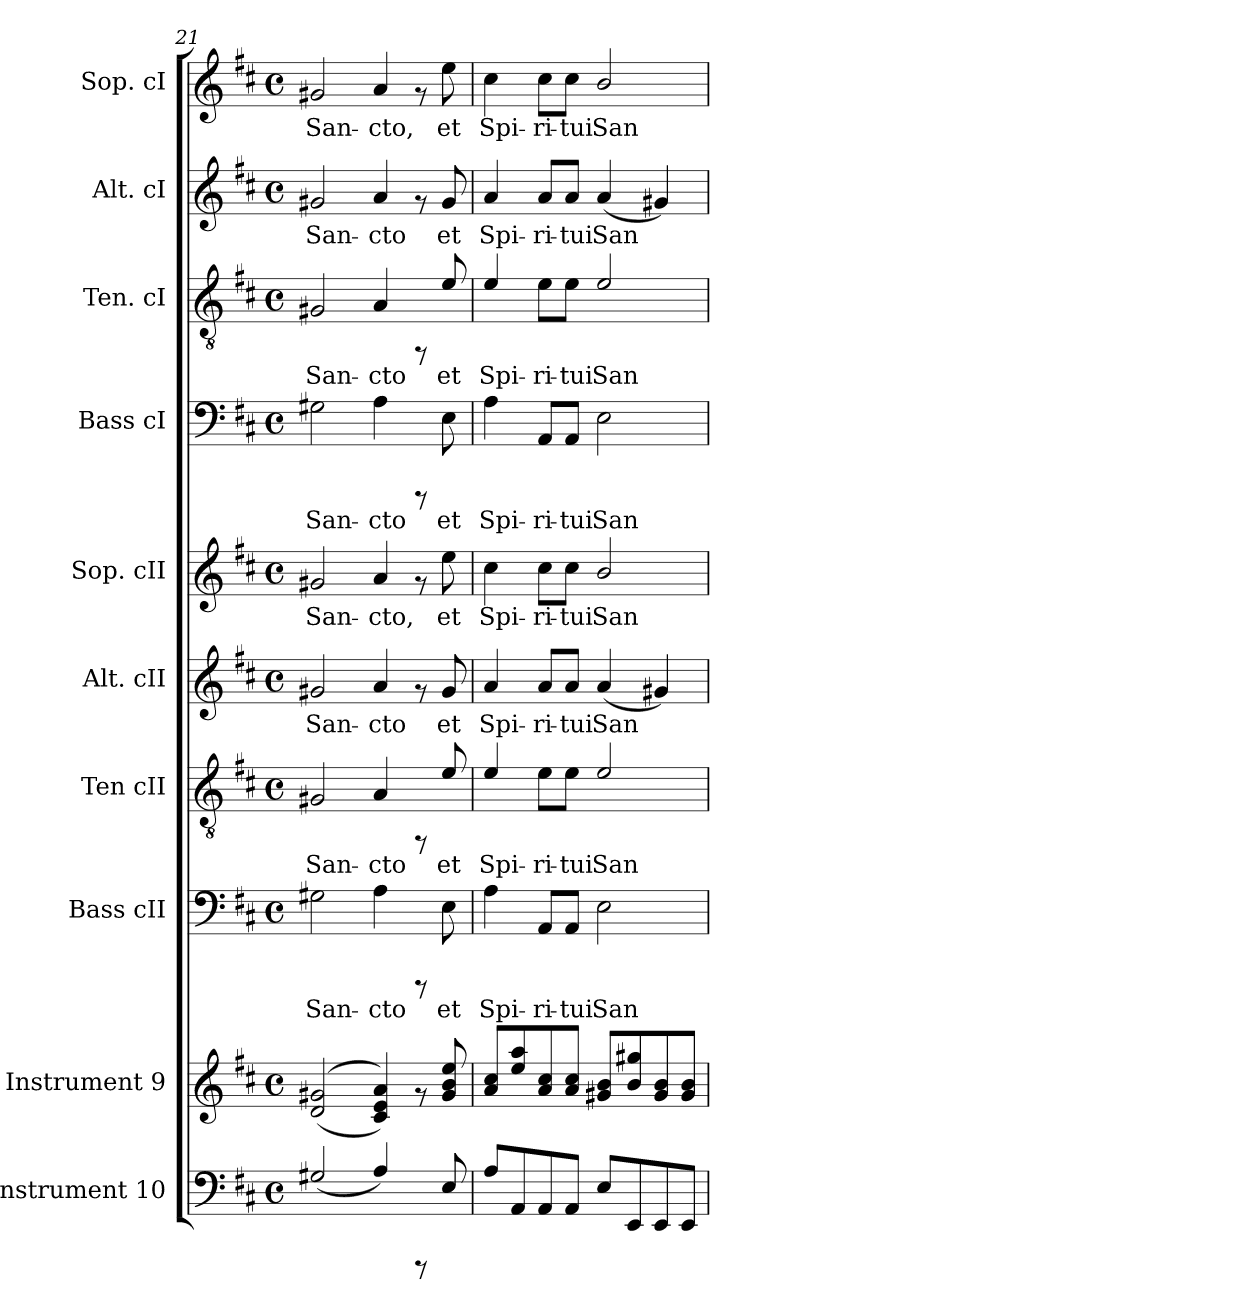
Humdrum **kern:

**kern	**kern	**kern	**text	**kern	**text	**kern	**text	**kern	**text	**kern	**text	**kern	**text	**kern	**text	**kern	**text
*part10	*part9	*part8	*part8	*part7	*part7	*part6	*part6	*part5	*part5	*part4	*part4	*part3	*part3	*part2	*part2	*part1	*part1
*staff10	*staff9	*staff8	*staff8	*staff7	*staff7	*staff6	*staff6	*staff5	*staff5	*staff4	*staff4	*staff3	*staff3	*staff2	*staff2	*staff1	*staff1
*I"Instrument 10	*I"Instrument 9	*I"Bass cII	*	*I"Ten cII	*	*I"Alt. cII	*	*I"Sop. cII	*	*I"Bass cI	*	*I"Ten. cI	*	*I"Alt. cI	*	*I"Sop. cI	*
*	*	*I'Bass cII	*	*I'Ten cII	*	*I'Alt. cII	*	*I'Sop. cII	*	*I'Bass cI	*	*I'Ten. cI	*	*I'Alt. cI	*	*I'Sop. cI	*
!!LO:PB:g=z
*clefF4	*clefG2	*clefF4	*	*clefGv2	*	*clefG2	*	*clefG2	*	*clefF4	*	*clefGv2	*	*clefG2	*	*clefG2	*
*k[f#c#]	*k[f#c#]	*k[f#c#]	*	*k[f#c#]	*	*k[f#c#]	*	*k[f#c#]	*	*k[f#c#]	*	*k[f#c#]	*	*k[f#c#]	*	*k[f#c#]	*
*D:	*D:	*D:	*	*D:	*	*D:	*	*D:	*	*D:	*	*D:	*	*D:	*	*D:	*
*M4/4	*M4/4	*M4/4	*	*M4/4	*	*M4/4	*	*M4/4	*	*M4/4	*	*M4/4	*	*M4/4	*	*M4/4	*
*met(c)	*met(c)	*met(c)	*	*met(c)	*	*met(c)	*	*met(c)	*	*met(c)	*	*met(c)	*	*met(c)	*	*met(c)	*
=21	=21	=21	=21	=21	=21	=21	=21	=21	=21	=21	=21	=21	=21	=21	=21	=21	=21
!	!	!	!LO:LY:b:cj	!	!LO:LY:b:cj	!	!LO:LY:b:cj	!	!LO:LY:b:cj	!	!LO:LY:b:cj	!	!LO:LY:b:cj	!	!LO:LY:b:cj	!	!LO:LY:b:cj
(>2G#X/	(>(<2g#X/ 2d/	2G#X\	San-	2G#X/	San-	2g#X/	San-	2g#X/	San-	2G#X\	San-	2G#X/	San-	2g#X/	San-	2g#X/	San-
!	!	!	!LO:LY:b:cj	!	!LO:LY:b:cj	!	!LO:LY:b:cj	!	!LO:LY:b:cj	!	!LO:LY:b:cj	!	!LO:LY:b:cj	!	!LO:LY:b:cj	!	!LO:LY:b:cj
4A/)	4a/ 4e/ 4c#/))	4A\	-cto	4A/	-cto	4a/	-cto	4a/	-cto,	4A\	-cto	4A/	-cto	4a/	-cto	4a/	-cto,
8rCCC	8rf	8rCCC	.	8rFF	.	8rf	.	8rf	.	8rCCC	.	8rFF	.	8rf	.	8rf	.
!	!	!	!LO:LY:b:cj	!	!LO:LY:b:cj	!	!LO:LY:b:cj	!	!LO:LY:b:cj	!	!LO:LY:b:cj	!	!LO:LY:b:cj	!	!LO:LY:b:cj	!	!LO:LY:b:cj
8E/	8b/ 8g#/ 8ee/	8E\	et	8e/	et	8g#/	et	8ee\	et	8E\	et	8e/	et	8g#/	et	8ee\	et
=22	=22	=22	=22	=22	=22	=22	=22	=22	=22	=22	=22	=22	=22	=22	=22	=22	=22
!	!	!	!LO:LY:b:cj	!	!LO:LY:b:cj	!	!LO:LY:b:cj	!	!LO:LY:b:cj	!	!LO:LY:b:cj	!	!LO:LY:b:cj	!	!LO:LY:b:cj	!	!LO:LY:b:cj
8A/L	8cc#/ 8a/L	4A\	Spi-	4e/	Spi-	4a/	Spi-	4cc#\	Spi-	4A\	Spi-	4e/	Spi-	4a/	Spi-	4cc#\	Spi-
8AA/	8aa/ 8ee/	.	.	.	.	.	.	.	.	.	.	.	.	.	.	.	.
!	!	!	!LO:LY:b:cj	!	!LO:LY:b:cj	!	!LO:LY:b:cj	!	!LO:LY:b:cj	!	!LO:LY:b:cj	!	!LO:LY:b:cj	!	!LO:LY:b:cj	!	!LO:LY:b:cj
8AA/	8cc#/ 8a/	8AA/L	-ri-	8e\L	-ri-	8a/L	-ri-	8cc#\L	-ri-	8AA/L	-ri-	8e\L	-ri-	8a/L	-ri-	8cc#\L	-ri-
!	!	!	!LO:LY:b:cj	!	!LO:LY:b:cj	!	!LO:LY:b:cj	!	!LO:LY:b:cj	!	!LO:LY:b:cj	!	!LO:LY:b:cj	!	!LO:LY:b:cj	!	!LO:LY:b:cj
8AA/J	8cc#/ 8a/J	8AA/J	-tui	8e\J	-tui	8a/J	-tui	8cc#\J	-tui	8AA/J	-tui	8e\J	-tui	8a/J	-tui	8cc#\J	-tui
!	!	!	!LO:LY:b:cj	!	!LO:LY:b:cj	!	!LO:LY:b:cj	!	!LO:LY:b:cj	!	!LO:LY:b:cj	!	!LO:LY:b:cj	!	!LO:LY:b:cj	!	!LO:LY:b:cj
8E/L	8b/ 8g#X/L	2E\	San-	2e/	San-	(<4a/	San-	2b/	San-	2E\	San-	2e/	San-	(<4a/	San-	2b/	San-
8EE/	8gg#X/ 8b/	.	.	.	.	.	.	.	.	.	.	.	.	.	.	.	.
!	!	!	!	!	!	!	!LO:LY:b:cj	!	!	!	!	!	!	!	!LO:LY:b:cj	!	!
8EE/	8b/ 8g#/	.	.	.	.	4g#X/)	--	.	.	.	.	.	.	4g#X/)	--	.	.
8EE/J	8b/ 8g#/J	.	.	.	.	.	.	.	.	.	.	.	.	.	.	.	.
=	=	=	=	=	=	=	=	=	=	=	=	=	=	=	=	=	=
*-	*-	*-	*-	*-	*-	*-	*-	*-	*-	*-	*-	*-	*-	*-	*-	*-	*-
